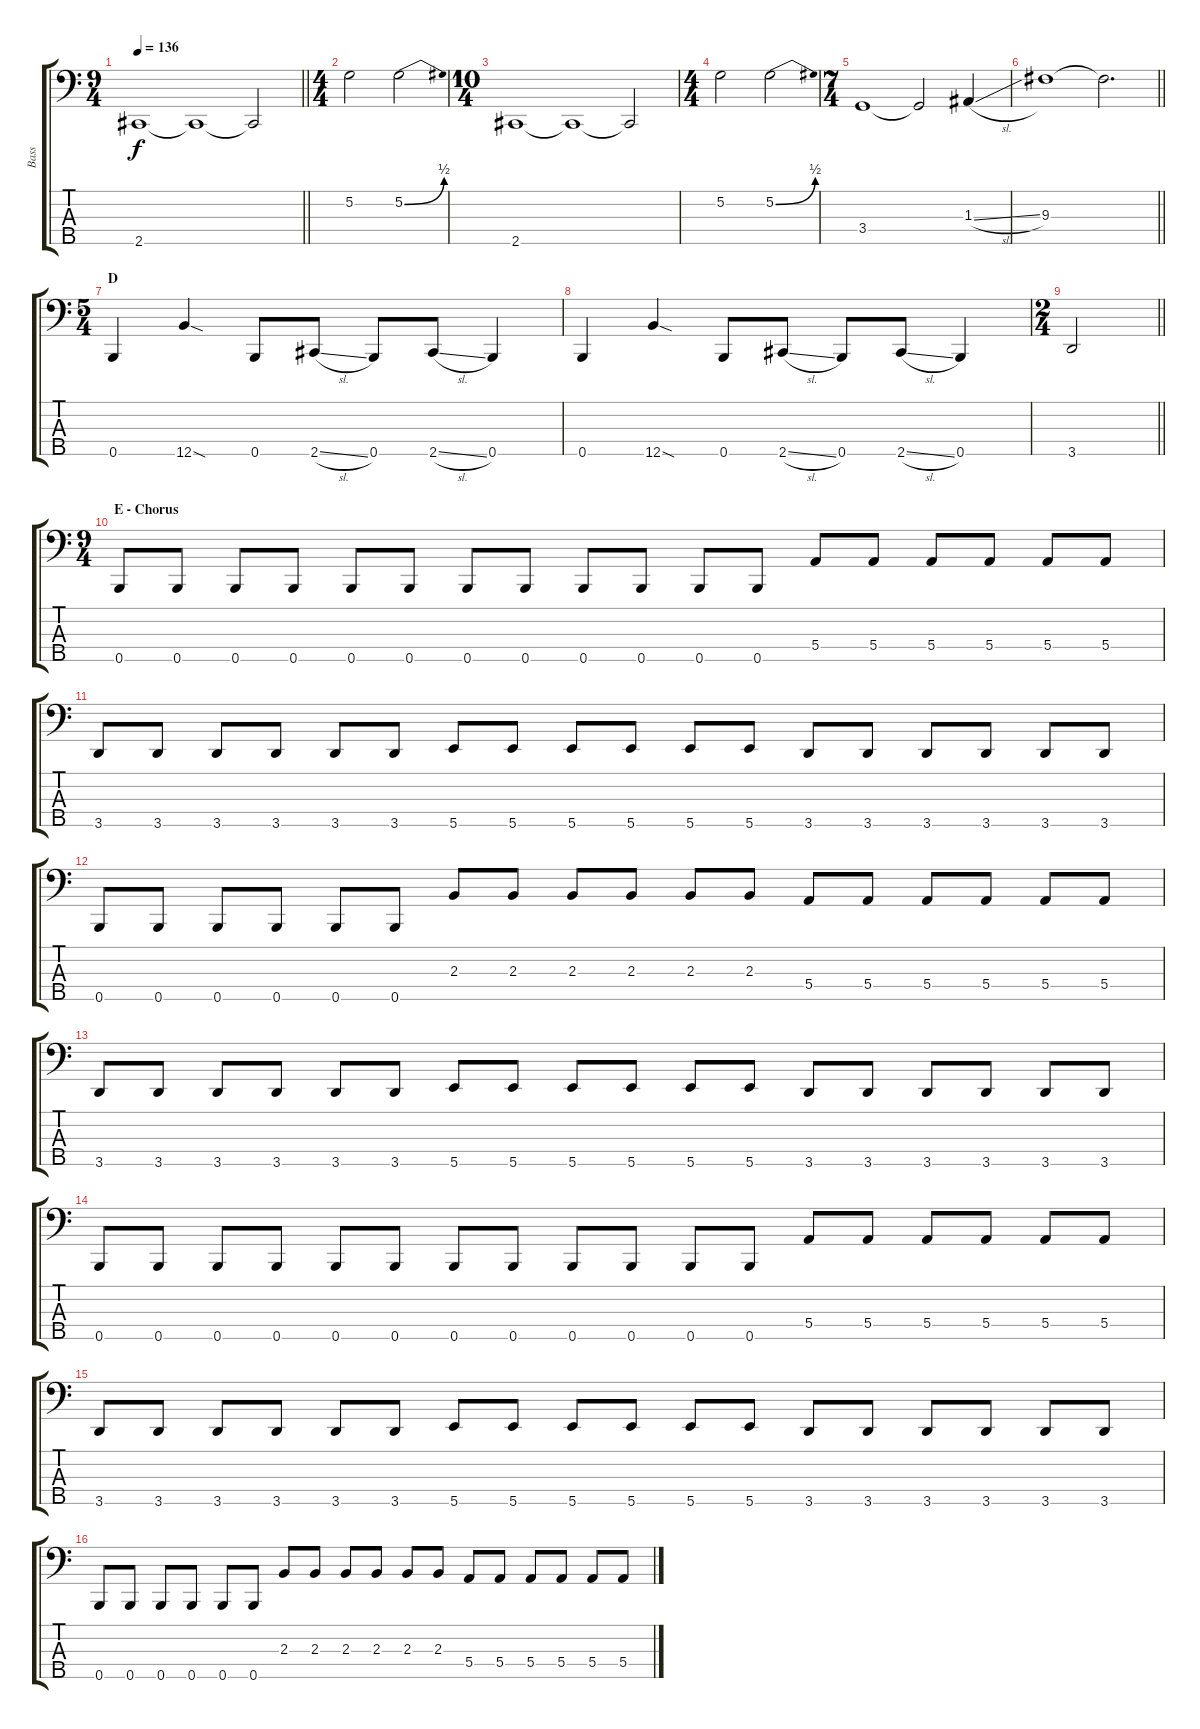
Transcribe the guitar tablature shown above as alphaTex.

\track ("Bass" "Bass") {instrument electricbassfinger}
\staff {score tabs}
\tuning (G2 D2 A1 E1 B0) {hide}
\ts (9 4)
\tempo 136
\clef f4
\barLineRight lightlight
\ks c
2.5.1{dy f} 2.5{t}.1 2.5{t}.2 |
\ts (4 4)
5.2.2 5.2{be (bend 0 0 60 2)}.2 |
\ts (10 4)
2.5.1 2.5{t}.1 2.5{t}.2 |
\ts (4 4)
5.2.2 5.2{be (bend 0 0 60 2)}.2 |
\ts (7 4)
3.4.1 3.4{t}.2 1.3{sl}.4 |
\barLineRight lightlight
9.3.1 9.3{t}.2{d} |
\ts (5 4)
\section ("" "D")
0.5.4 12.5{sod}.4 0.5.8 2.5{sl}.8 0.5.8 2.5{sl}.8 0.5.4 |
0.5.4 12.5{sod}.4 0.5.8 2.5{sl}.8 0.5.8 2.5{sl}.8 0.5.4 |
\ts (2 4)
\barLineRight lightlight
3.5.2 |
\ts (9 4)
\section ("" "E - Chorus")
0.5.8 0.5.8 0.5.8 0.5.8 0.5.8 0.5.8 0.5.8 0.5.8 0.5.8 0.5.8 0.5.8 0.5.8 5.4.8 5.4.8 5.4.8 5.4.8 5.4.8 5.4.8 |
3.5.8 3.5.8 3.5.8 3.5.8 3.5.8 3.5.8 5.5.8 5.5.8 5.5.8 5.5.8 5.5.8 5.5.8 3.5.8 3.5.8 3.5.8 3.5.8 3.5.8 3.5.8 |
0.5.8 0.5.8 0.5.8 0.5.8 0.5.8 0.5.8 2.3.8 2.3.8 2.3.8 2.3.8 2.3.8 2.3.8 5.4.8 5.4.8 5.4.8 5.4.8 5.4.8 5.4.8 |
3.5.8 3.5.8 3.5.8 3.5.8 3.5.8 3.5.8 5.5.8 5.5.8 5.5.8 5.5.8 5.5.8 5.5.8 3.5.8 3.5.8 3.5.8 3.5.8 3.5.8 3.5.8 |
0.5.8 0.5.8 0.5.8 0.5.8 0.5.8 0.5.8 0.5.8 0.5.8 0.5.8 0.5.8 0.5.8 0.5.8 5.4.8 5.4.8 5.4.8 5.4.8 5.4.8 5.4.8 |
3.5.8 3.5.8 3.5.8 3.5.8 3.5.8 3.5.8 5.5.8 5.5.8 5.5.8 5.5.8 5.5.8 5.5.8 3.5.8 3.5.8 3.5.8 3.5.8 3.5.8 3.5.8 |
0.5.8 0.5.8 0.5.8 0.5.8 0.5.8 0.5.8 2.3.8 2.3.8 2.3.8 2.3.8 2.3.8 2.3.8 5.4.8 5.4.8 5.4.8 5.4.8 5.4.8 5.4.8
